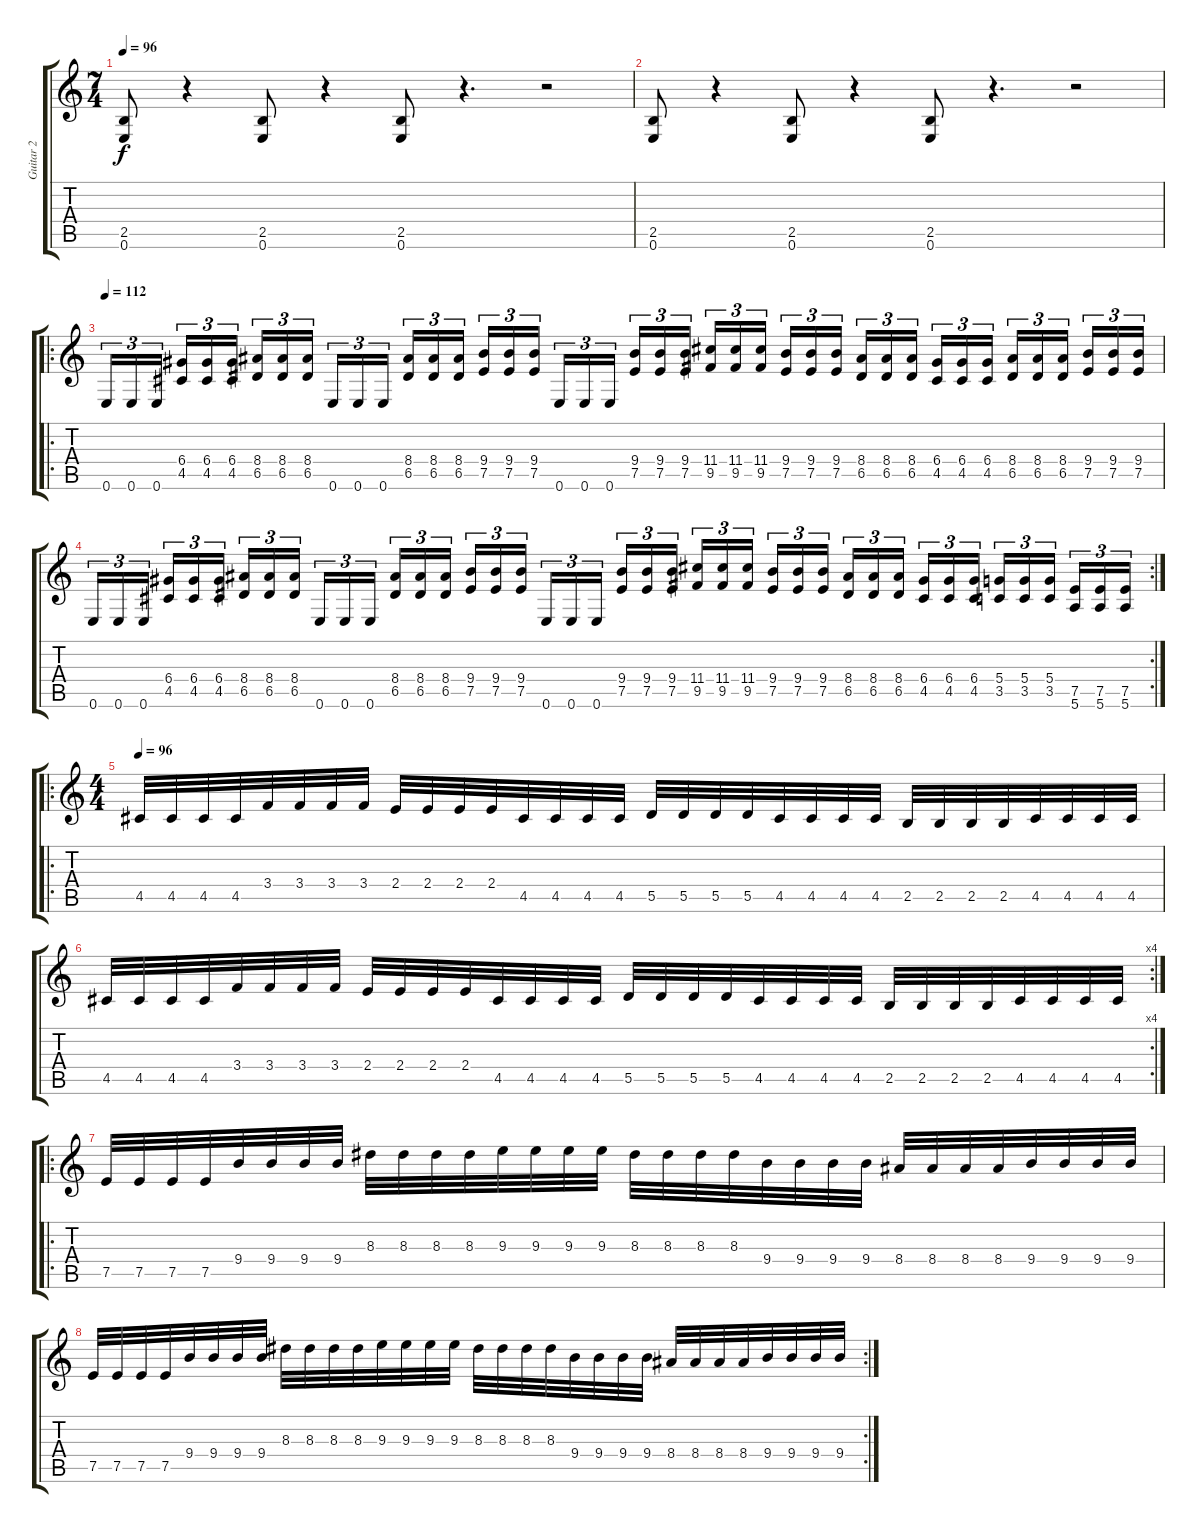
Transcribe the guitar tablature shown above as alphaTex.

\track ("Guitar 2" "Guitar 2") {instrument distortionguitar}
\staff {score tabs}
\tuning (E4 B3 G3 D3 A2 E2) {hide}
\ts (7 4)
\tempo 96
\tempo 128
\tempo 96
\clef g2
\ks c
(2.5 0.6).8{dy f instrument distortionguitar} r.4 (2.5 0.6).8 r.4 (2.5 0.6).8 r.4{d} r.2 |
(2.5 0.6).8 r.4 (2.5 0.6).8 r.4 (2.5 0.6).8 r.4{d} r.2 |
\ro
\tempo 112
0.6.16{tu (3 2)} 0.6.16{tu (3 2)} 0.6.16{tu (3 2)} (6.4 4.5).16{tu (3 2)} (6.4 4.5).16{tu (3 2)} (6.4 4.5).16{tu (3 2)} (8.4 6.5).16{tu (3 2)} (8.4 6.5).16{tu (3 2)} (8.4 6.5).16{tu (3 2)} 0.6.16{tu (3 2)} 0.6.16{tu (3 2)} 0.6.16{tu (3 2)} (8.4 6.5).16{tu (3 2)} (8.4 6.5).16{tu (3 2)} (8.4 6.5).16{tu (3 2)} (9.4 7.5).16{tu (3 2)} (9.4 7.5).16{tu (3 2)} (9.4 7.5).16{tu (3 2)} 0.6.16{tu (3 2)} 0.6.16{tu (3 2)} 0.6.16{tu (3 2)} (9.4 7.5).16{tu (3 2)} (9.4 7.5).16{tu (3 2)} (9.4 7.5).16{tu (3 2)} (11.4 9.5).16{tu (3 2)} (11.4 9.5).16{tu (3 2)} (11.4 9.5).16{tu (3 2)} (9.4 7.5).16{tu (3 2)} (9.4 7.5).16{tu (3 2)} (9.4 7.5).16{tu (3 2)} (8.4 6.5).16{tu (3 2)} (8.4 6.5).16{tu (3 2)} (8.4 6.5).16{tu (3 2)} (6.4 4.5).16{tu (3 2)} (6.4 4.5).16{tu (3 2)} (6.4 4.5).16{tu (3 2)} (8.4 6.5).16{tu (3 2)} (8.4 6.5).16{tu (3 2)} (8.4 6.5).16{tu (3 2)} (9.4 7.5).16{tu (3 2)} (9.4 7.5).16{tu (3 2)} (9.4 7.5).16{tu (3 2)} |
\rc 2
0.6.16{tu (3 2)} 0.6.16{tu (3 2)} 0.6.16{tu (3 2)} (6.4 4.5).16{tu (3 2)} (6.4 4.5).16{tu (3 2)} (6.4 4.5).16{tu (3 2)} (8.4 6.5).16{tu (3 2)} (8.4 6.5).16{tu (3 2)} (8.4 6.5).16{tu (3 2)} 0.6.16{tu (3 2)} 0.6.16{tu (3 2)} 0.6.16{tu (3 2)} (8.4 6.5).16{tu (3 2)} (8.4 6.5).16{tu (3 2)} (8.4 6.5).16{tu (3 2)} (9.4 7.5).16{tu (3 2)} (9.4 7.5).16{tu (3 2)} (9.4 7.5).16{tu (3 2)} 0.6.16{tu (3 2)} 0.6.16{tu (3 2)} 0.6.16{tu (3 2)} (9.4 7.5).16{tu (3 2)} (9.4 7.5).16{tu (3 2)} (9.4 7.5).16{tu (3 2)} (11.4 9.5).16{tu (3 2)} (11.4 9.5).16{tu (3 2)} (11.4 9.5).16{tu (3 2)} (9.4 7.5).16{tu (3 2)} (9.4 7.5).16{tu (3 2)} (9.4 7.5).16{tu (3 2)} (8.4 6.5).16{tu (3 2)} (8.4 6.5).16{tu (3 2)} (8.4 6.5).16{tu (3 2)} (6.4 4.5).16{tu (3 2)} (6.4 4.5).16{tu (3 2)} (6.4 4.5).16{tu (3 2)} (5.4 3.5).16{tu (3 2)} (5.4 3.5).16{tu (3 2)} (5.4 3.5).16{tu (3 2)} (7.5 5.6).16{tu (3 2)} (7.5 5.6).16{tu (3 2)} (7.5 5.6).16{tu (3 2)} |
\ro
\ts (4 4)
\tempo 96
4.5.32 4.5.32 4.5.32 4.5.32 3.4.32 3.4.32 3.4.32 3.4.32 2.4.32 2.4.32 2.4.32 2.4.32 4.5.32 4.5.32 4.5.32 4.5.32 5.5.32 5.5.32 5.5.32 5.5.32 4.5.32 4.5.32 4.5.32 4.5.32 2.5.32 2.5.32 2.5.32 2.5.32 4.5.32 4.5.32 4.5.32 4.5.32 |
\rc 4
4.5.32 4.5.32 4.5.32 4.5.32 3.4.32 3.4.32 3.4.32 3.4.32 2.4.32 2.4.32 2.4.32 2.4.32 4.5.32 4.5.32 4.5.32 4.5.32 5.5.32 5.5.32 5.5.32 5.5.32 4.5.32 4.5.32 4.5.32 4.5.32 2.5.32 2.5.32 2.5.32 2.5.32 4.5.32 4.5.32 4.5.32 4.5.32 |
\ro
7.5.32 7.5.32 7.5.32 7.5.32 9.4.32 9.4.32 9.4.32 9.4.32 8.3.32 8.3.32 8.3.32 8.3.32 9.3.32 9.3.32 9.3.32 9.3.32 8.3.32 8.3.32 8.3.32 8.3.32 9.4.32 9.4.32 9.4.32 9.4.32 8.4.32 8.4.32 8.4.32 8.4.32 9.4.32 9.4.32 9.4.32 9.4.32 |
\rc 2
7.5.32 7.5.32 7.5.32 7.5.32 9.4.32 9.4.32 9.4.32 9.4.32 8.3.32 8.3.32 8.3.32 8.3.32 9.3.32 9.3.32 9.3.32 9.3.32 8.3.32 8.3.32 8.3.32 8.3.32 9.4.32 9.4.32 9.4.32 9.4.32 8.4.32 8.4.32 8.4.32 8.4.32 9.4.32 9.4.32 9.4.32 9.4.32
